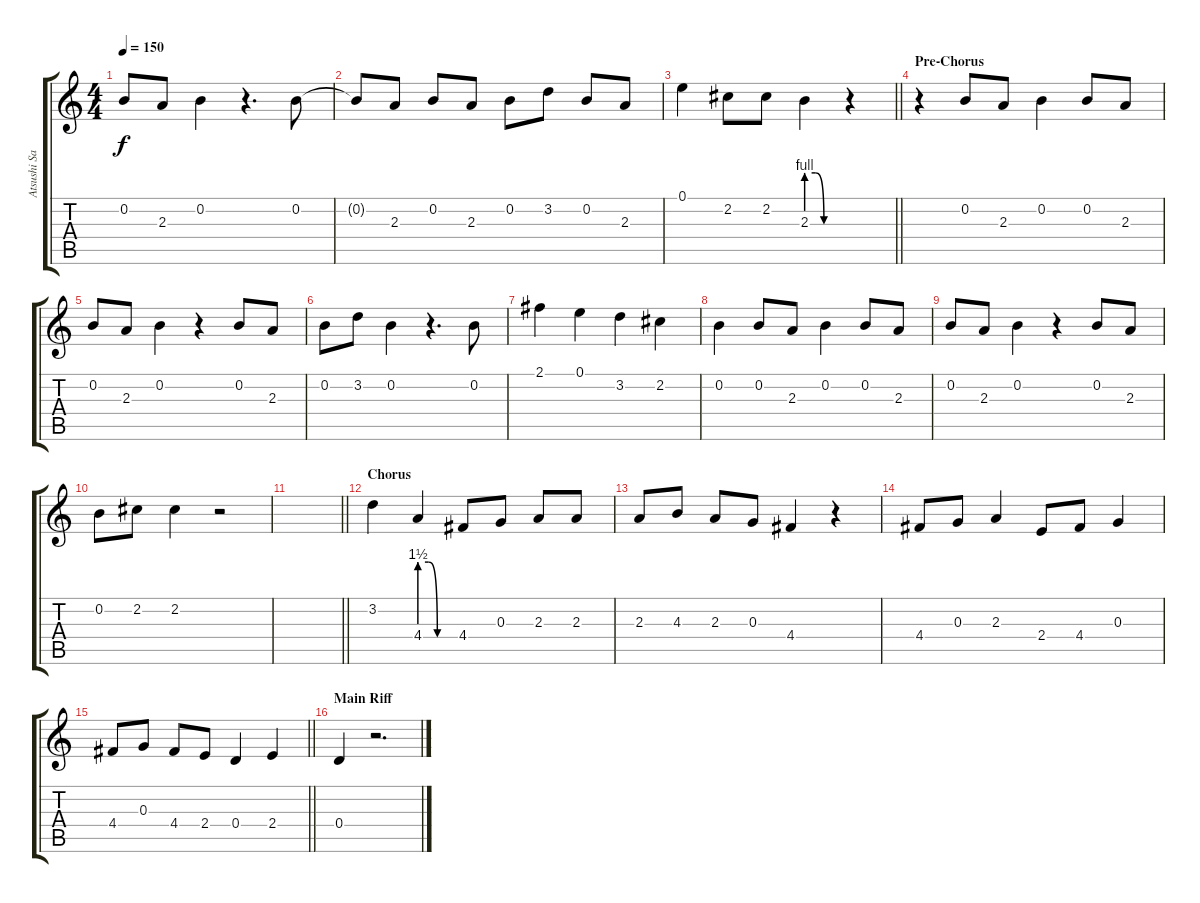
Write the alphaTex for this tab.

\track ("Atsushi Sakurai" "Atsushi Sa") {instrument electricguitarjazz}
\staff {score tabs}
\tuning (E4 B3 G3 D3 A2 E2) {hide}
\ts (4 4)
\tempo 150
\clef g2
\ks c
0.2.8{dy f} 2.3.8 0.2.4 r.4{d} 0.2.8 |
0.2{t}.8 2.3.8 0.2.8 2.3.8 0.2.8 3.2.8 0.2.8 2.3.8 |
\barLineRight lightlight
0.1.4 2.2.8 2.2.8 2.3{be (custom 0 4 15 4 30 0 60 0)}.4 r.4 |
\section ("" "Pre-Chorus")
r.4 0.2.8 2.3.8 0.2.4 0.2.8 2.3.8 |
0.2.8 2.3.8 0.2.4 r.4 0.2.8 2.3.8 |
0.2.8 3.2.8 0.2.4 r.4{d} 0.2.8 |
2.1.4 0.1.4 3.2.4 2.2.4 |
0.2.4 0.2.8 2.3.8 0.2.4 0.2.8 2.3.8 |
0.2.8 2.3.8 0.2.4 r.4 0.2.8 2.3.8 |
0.2.8 2.2.8 2.2.4 r.2 |
\barLineRight lightlight
|
\section ("" "Chorus")
3.2.4 4.4{be (custom 0 6 15 6 30 0 60 0)}.4 4.4.8 0.3.8 2.3.8 2.3.8 |
2.3.8 4.3.8 2.3.8 0.3.8 4.4.4 r.4 |
4.4.8 0.3.8 2.3.4 2.4.8 4.4.8 0.3.4 |
\barLineRight lightlight
4.4.8 0.3.8 4.4.8 2.4.8 0.4.4 2.4.4 |
\section ("" "Main Riff")
0.4.4 r.2{d}
